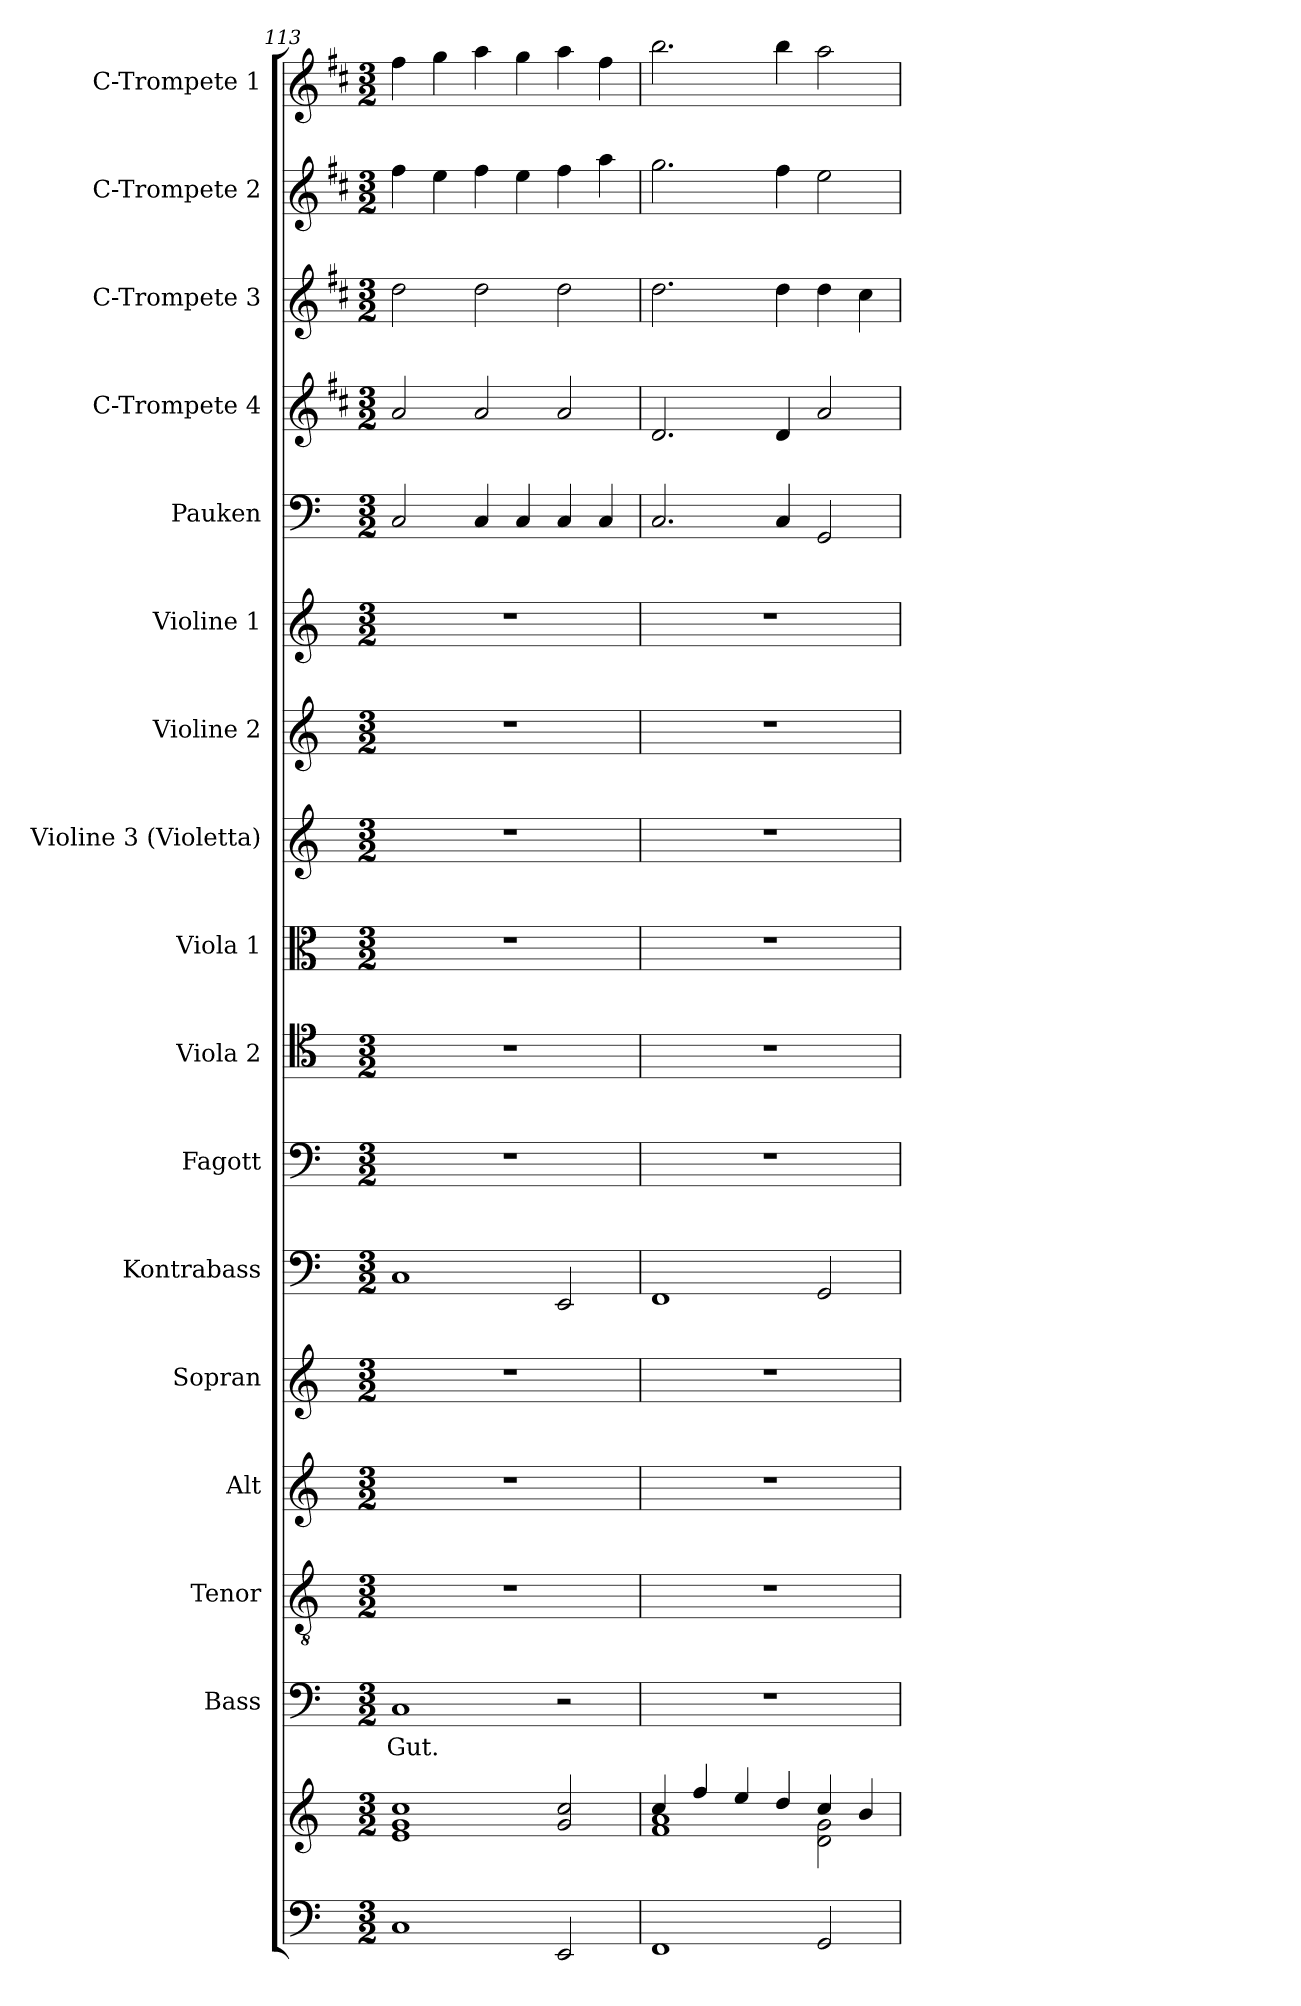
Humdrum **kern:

**kern	**kern	**kern	**text	**kern	**kern	**kern	**kern	**kern	**kern	**kern	**kern	**kern	**kern	**kern	**kern	**kern	**kern	**kern
*part17	*part17	*part16	*part16	*part15	*part14	*part13	*part12	*part11	*part10	*part9	*part8	*part7	*part6	*part5	*part4	*part3	*part2	*part1
*staff18	*staff17	*staff16	*staff16	*staff15	*staff14	*staff13	*staff12	*staff11	*staff10	*staff9	*staff8	*staff7	*staff6	*staff5	*staff4	*staff3	*staff2	*staff1
*	*	*I"Bass	*	*I"Tenor	*I"Alt	*I"Sopran	*I"Kontrabass	*I"Fagott	*I"Viola 2	*I"Viola 1	*I"Violine 3 (Violetta)	*I"Violine 2	*I"Violine 1	*I"Pauken	*I"C-Trompete 4	*I"C-Trompete 3	*I"C-Trompete 2	*I"C-Trompete 1
*	*	*I'B.	*	*I'T.	*I'A.	*I'S.	*I'Kb.	*I'Fg.	*I'Vla. 2	*I'Vla. 1	*I'Vl. 3	*I'Vl. 2	*I'Vl. 1	*I'Pk.	*I'C Trp. 4	*I'C Trp. 3	*I'C Trp. 2	*I'C Trp. 1
*clefF4	*clefG2	*clefF4	*	*clefGv2	*clefG2	*clefG2	*clefF4	*clefF4	*clefC4	*clefC3	*clefG2	*clefG2	*clefG2	*clefF4	*clefG2	*clefG2	*clefG2	*clefG2
*	*	*	*	*	*	*	*ITrd7c12	*	*	*	*	*	*	*	*ITrd1c2	*ITrd1c2	*ITrd1c2	*ITrd1c2
*k[]	*k[]	*k[]	*	*k[]	*k[]	*k[]	*k[]	*k[]	*k[]	*k[]	*k[]	*k[]	*k[]	*k[]	*k[]	*k[]	*k[]	*k[]
*C:	*C:	*C:	*	*C:	*C:	*C:	*C:	*C:	*C:	*C:	*C:	*C:	*C:	*C:	*C:	*C:	*C:	*C:
*M3/2	*M3/2	*M3/2	*	*M3/2	*M3/2	*M3/2	*M3/2	*M3/2	*M3/2	*M3/2	*M3/2	*M3/2	*M3/2	*M3/2	*M3/2	*M3/2	*M3/2	*M3/2
=113	=113	=113	=113	=113	=113	=113	=113	=113	=113	=113	=113	=113	=113	=113	=113	=113	=113	=113
!	!	!	!LO:LY:b	!	!	!	!	!	!	!	!	!	!	!	!	!	!	!
1C	1e 1g 1cc	1C	Gut.	1.r	1.r	1.r	1CC	1.r	1.r	1.r	1.r	1.r	1.r	2C/	2g/	2cc\	4ee\	4ee\
.	.	.	.	.	.	.	.	.	.	.	.	.	.	.	.	.	4dd\	4ff\
.	.	.	.	.	.	.	.	.	.	.	.	.	.	4C/	2g/	2cc\	4ee\	4gg\
.	.	.	.	.	.	.	.	.	.	.	.	.	.	4C/	.	.	4dd\	4ff\
2EE/	2g/ 2cc/	2r	.	.	.	.	2EEE/	.	.	.	.	.	.	4C/	2g/	2cc\	4ee\	4gg\
.	.	.	.	.	.	.	.	.	.	.	.	.	.	4C/	.	.	4gg\	4ee\
=114	=114	=114	=114	=114	=114	=114	=114	=114	=114	=114	=114	=114	=114	=114	=114	=114	=114	=114
*	*^	*	*	*	*	*	*	*	*	*	*	*	*	*	*	*	*	*
1FF	4cc/	1f 1a	1.r	.	1.r	1.r	1.r	1FFF	1.r	1.r	1.r	1.r	1.r	1.r	2.C/	2.c/	2.cc\	2.ff\	2.aa\
.	4ff/	.	.	.	.	.	.	.	.	.	.	.	.	.	.	.	.	.	.
.	4ee/	.	.	.	.	.	.	.	.	.	.	.	.	.	.	.	.	.	.
.	4dd/	.	.	.	.	.	.	.	.	.	.	.	.	.	4C/	4c/	4cc\	4ee\	4aa\
2GG/	4cc/	2d\ 2g\	.	.	.	.	.	2GGG/	.	.	.	.	.	.	2GG/	2g/	4cc\	2dd\	2gg\
.	4b/	.	.	.	.	.	.	.	.	.	.	.	.	.	.	.	4b\	.	.
*	*v	*v	*	*	*	*	*	*	*	*	*	*	*	*	*	*	*	*	*
=	=	=	=	=	=	=	=	=	=	=	=	=	=	=	=	=	=	=
*-	*-	*-	*-	*-	*-	*-	*-	*-	*-	*-	*-	*-	*-	*-	*-	*-	*-	*-
